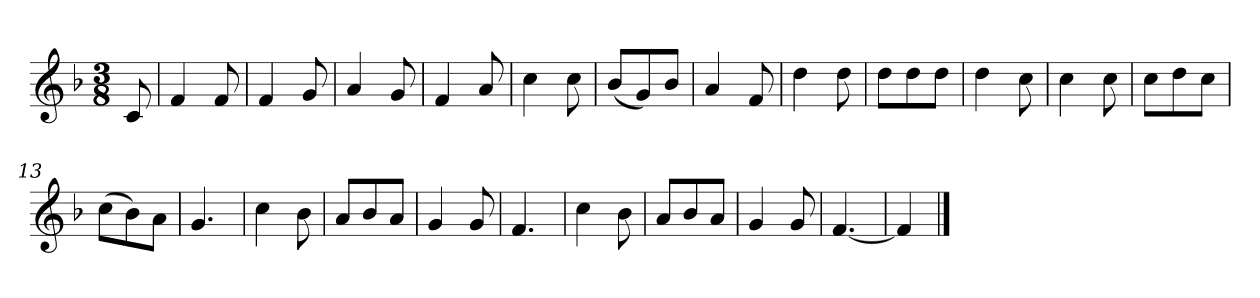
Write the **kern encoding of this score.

**kern
*part1
*staff1
*k[b-]
*M3/8
*MM120
=
8c
=1
4f
8f
=2
4f
8g
=3
4a
8g
=4
4f
8a
=5
4cc
8cc
=6
(8b-L
8g)
8b-J
=7
4a
8f
=8
4dd
8dd
=9
8ddL
8dd
8ddJ
=10
4dd
8cc
=11
4cc
8cc
=12
8ccL
8dd
8ccJ
=13
(8ccL
8b-)
8aJ
=14
4.g
=15
4cc
8b-
=16
8aL
8b-
8aJ
=17
4g
8g
=18
4.f
=19
4cc
8b-
=20
8aL
8b-
8aJ
=21
4g
8g
=22
[4.f
=23
4f]
==
*-
